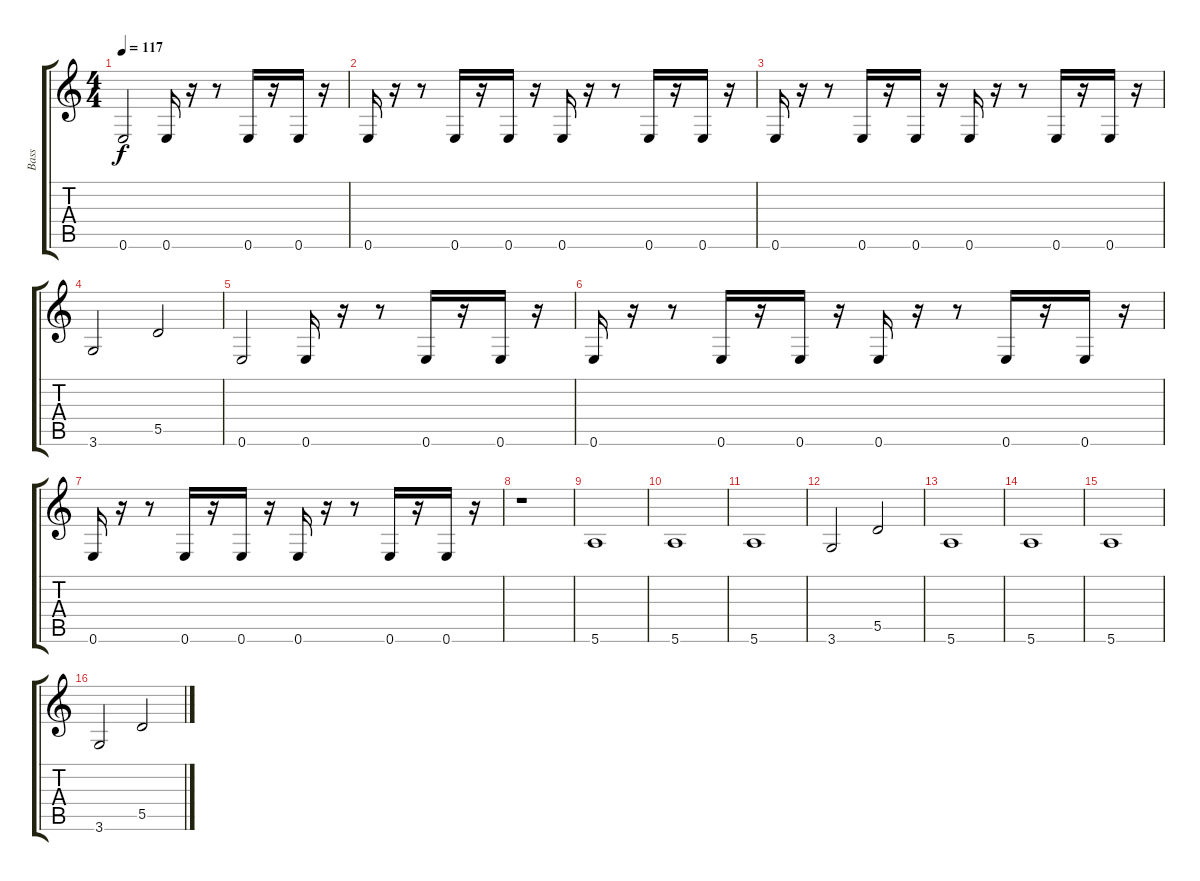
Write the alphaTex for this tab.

\track ("Bass" "Bass") {instrument electricbasspick}
\staff {score tabs}
\tuning (E4 B3 G3 D3 A2 E2) {hide}
\ts (4 4)
\tempo 117
\clef g2
\ks c
0.6.2{dy f} 0.6.16 r.16 r.8 0.6.16 r.16 0.6.16 r.16 |
0.6.16 r.16 r.8 0.6.16 r.16 0.6.16 r.16 0.6.16 r.16 r.8 0.6.16 r.16 0.6.16 r.16 |
0.6.16 r.16 r.8 0.6.16 r.16 0.6.16 r.16 0.6.16 r.16 r.8 0.6.16 r.16 0.6.16 r.16 |
3.6.2 5.5.2 |
0.6.2 0.6.16 r.16 r.8 0.6.16 r.16 0.6.16 r.16 |
0.6.16 r.16 r.8 0.6.16 r.16 0.6.16 r.16 0.6.16 r.16 r.8 0.6.16 r.16 0.6.16 r.16 |
0.6.16 r.16 r.8 0.6.16 r.16 0.6.16 r.16 0.6.16 r.16 r.8 0.6.16 r.16 0.6.16 r.16 |
r.1 |
5.6.1 |
5.6.1 |
5.6.1 |
3.6.2 5.5.2 |
5.6.1 |
5.6.1 |
5.6.1 |
3.6.2 5.5.2
